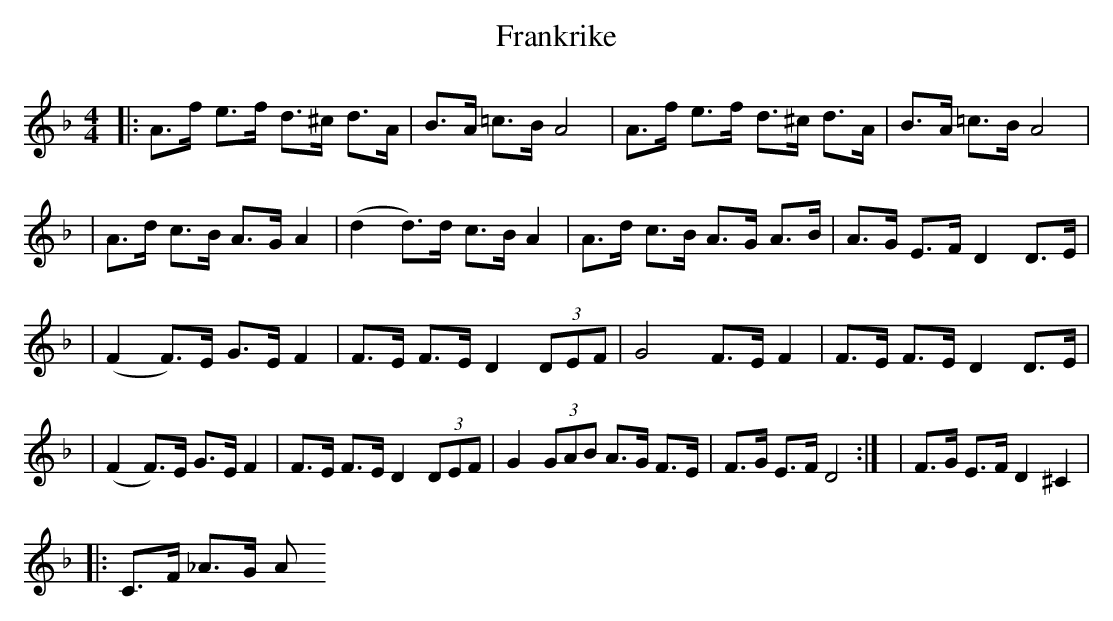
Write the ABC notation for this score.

X:1
T:Frankrike
M:4/4
L:1/8
K:Dm
|: A>f e>f d>^c d>A | B>A =c>B A4 |  A>f e>f d>^c d>A | B>A =c>B A4 |
| A>d c>B A>G A2 | (d2 d)>d c>B A2 |  A>d c>B A>G A>B | A>G E>F D2 D>E |
| (F2 F)>E G>E F2 | F>E F>E D2 (3DEF | G4 F>E F2 | F>E F>E D2 D>E |
| (F2 F)>E G>E F2 | F>E F>E D2 (3DEF | G2 (3GAB A>G F>E 1| F>G E>F D4 :| 2|F>G E>F D2 ^C2 |
|: C>F _A>G A
